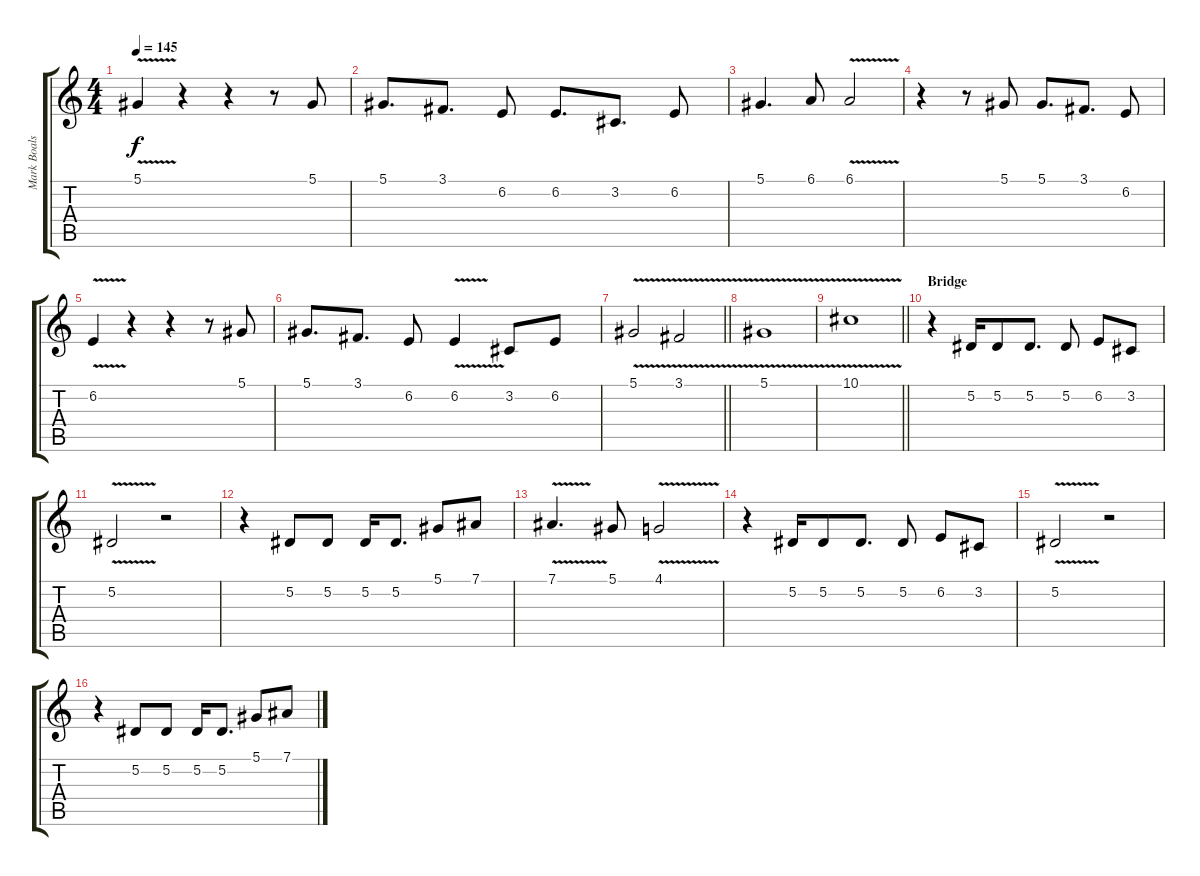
\track ("Mark Boals" "Mark Boals") {instrument lead2sawtooth}
\staff {score tabs}
\tuning (Eb4 Bb3 Gb3 Db3 Ab2 Eb2) {hide}
\ts (4 4)
\tempo 145
\clef g2
\ks c
5.1{v}.4{dy f} r.4 r.4 r.8 5.1.8 |
5.1.8{d} 3.1.8{d} 6.2.8 6.2.8{d} 3.2.8{d} 6.2.8 |
5.1.4{d} 6.1.8 6.1{v}.2 |
r.4 r.8 5.1.8 5.1.8{d} 3.1.8{d} 6.2.8 |
6.2{v}.4 r.4 r.4 r.8 5.1.8 |
5.1.8{d} 3.1.8{d} 6.2.8 6.2{v}.4 3.2.8 6.2.8 |
\barLineRight lightlight
5.1{v}.2 3.1{v}.2 |
5.1{v}.1 |
\barLineRight lightlight
10.1{v}.1 |
\section ("" "Bridge")
r.4 5.2.16 5.2.8 5.2.8{d} 5.2.8 6.2.8 3.2.8 |
5.2{v}.2 r.2 |
r.4 5.2.8 5.2.8 5.2.16 5.2.8{d} 5.1.8 7.1.8 |
7.1{v}.4{d} 5.1.8 4.1{v}.2 |
r.4 5.2.16 5.2.8 5.2.8{d} 5.2.8 6.2.8 3.2.8 |
5.2{v}.2 r.2 |
r.4 5.2.8 5.2.8 5.2.16 5.2.8{d} 5.1.8 7.1.8
